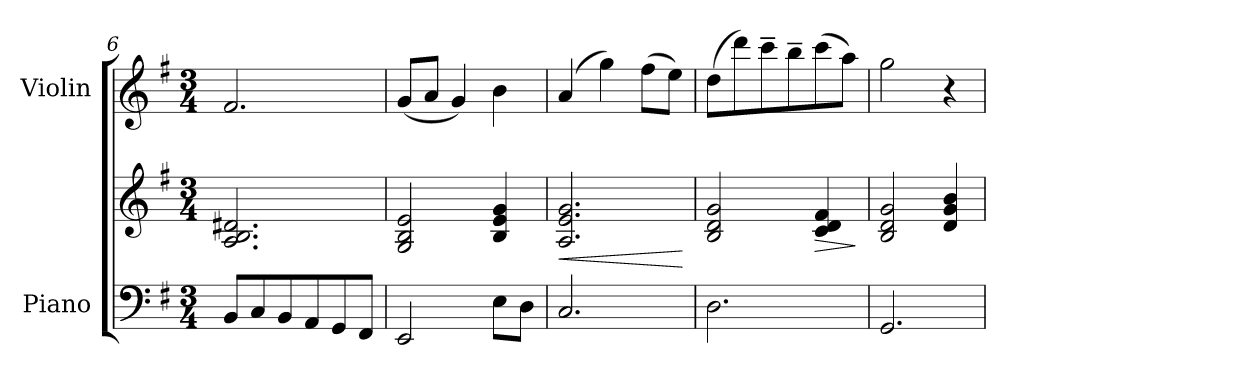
**kern	**kern	**dynam	**kern	**dynam
*part2	*part2	*part2	*part1	*part1
*staff3	*staff2	*staff2/3	*staff1	*staff1
*I"Piano	*	*	*I"Violin	*
*I'Pno	*	*	*I'Vln	*
*clefF4	*clefG2	*	*clefG2	*
*k[f#]	*k[f#]	*	*k[f#]	*
*M3/4	*M3/4	*	*M3/4	*
=6	=6	=6	=6	=6
8BB</L	2.A/ 2.B/ 2.d#X/	.	2.f#/	.
8C</	.	.	.	.
8BB</	.	.	.	.
8AA/	.	.	.	.
8GG/	.	.	.	.
8FF#/J	.	.	.	.
!!LO:LB:g=z
=7	=7	=7	=7	=7
2EE/	2G/ 2B/ 2e/	.	(<8g/L	.
.	.	.	8a/J	.
.	.	.	4g/)	.
8E\L	4B/ 4e/ 4g/	.	4b\	.
8D\J	.	.	.	.
!!LO:LB:g=z
=8	=8	=8	=8	=8
!	!	!LO:HP:b	!	!
2.C/	2.A/ 2.e/ 2.g/	<	(>4a/	.
.	.	.	4gg\)	.
.	.	.	(>8ff#\L	.
.	.	.	8ee\J)	.
.	.	[	.	.
=9	=9	=9	=9	=9
!	!	!LO:DY:a=2	!	!
2.D\	2B/ 2d/ 2g/	other-dynamics	(>8dd\L	.
.	.	.	8ddd\)	.
!	!	!	!	!LO:DY:a
.	.	.	8ccc~\	other-dynamics
.	.	.	8bb~\	.
!	!	!LO:HP:b	!	!
.	4c/ 4d/ 4f#/	>	(>8ccc\	.
.	.	.	8aa\J)	.
.	.	]	.	.
=10	=10	=10	=10	=10
!	!	!LO:DY:b	!	!LO:DY:a
2.GG/	2B/ 2d/ 2g/	other-dynamics	2gg\	other-dynamics
.	4d/ 4g/ 4b/	.	4r	.
=	=	=	=	=
*-	*-	*-	*-	*-
